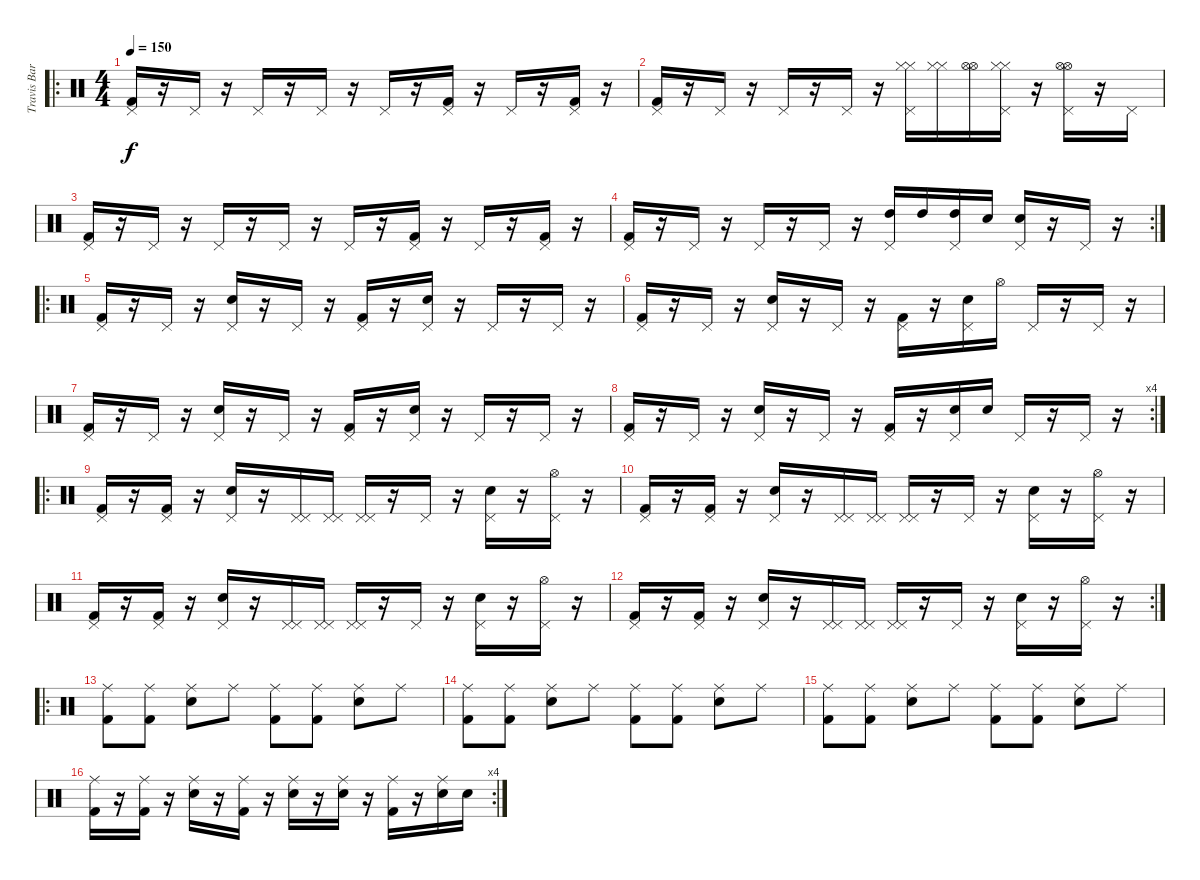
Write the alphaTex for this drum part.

\track ("Travis Barker - Drums" "Travis Bar") {instrument percussion}
\staff {score}
\articulation defaults
\ro
\ts (4 4)
\tempo 150
\clef neutral
\ks c
("Pedal Hi-Hat (hit)" "Kick (hit) 2").16{dy f} r.16 "Pedal Hi-Hat (hit)".16 r.16 "Pedal Hi-Hat (hit)".16 r.16 "Pedal Hi-Hat (hit)".16 r.16 "Pedal Hi-Hat (hit)".16 r.16 ("Pedal Hi-Hat (hit)" "Kick (hit) 2").16 r.16 "Pedal Hi-Hat (hit)".16 r.16 ("Pedal Hi-Hat (hit)" "Kick (hit) 2").16 r.16 |
("Pedal Hi-Hat (hit)" "Kick (hit) 2").16 r.16 "Pedal Hi-Hat (hit)".16 r.16 "Pedal Hi-Hat (hit)".16 r.16 "Pedal Hi-Hat (hit)".16 r.16 ("Pedal Hi-Hat (hit)" "Hi-Hat (closed)" "Hi-Hat (closed)").16 ("Hi-Hat (closed)" "Hi-Hat (closed)").16 ("Hi-Hat (open)" "Hi-Hat (open)").16 ("Pedal Hi-Hat (hit)" "Hi-Hat (closed)" "Hi-Hat (closed)").16 r.16 ("Pedal Hi-Hat (hit)" "Hi-Hat (open)" "Hi-Hat (open)").16 r.16 "Pedal Hi-Hat (hit)".16 |
("Pedal Hi-Hat (hit)" "Kick (hit) 2").16 r.16 "Pedal Hi-Hat (hit)".16 r.16 "Pedal Hi-Hat (hit)".16 r.16 "Pedal Hi-Hat (hit)".16 r.16 "Pedal Hi-Hat (hit)".16 r.16 ("Pedal Hi-Hat (hit)" "Kick (hit) 2").16 r.16 "Pedal Hi-Hat (hit)".16 r.16 ("Pedal Hi-Hat (hit)" "Kick (hit) 2").16 r.16 |
\rc 2
("Pedal Hi-Hat (hit)" "Kick (hit) 2").16 r.16 "Pedal Hi-Hat (hit)".16 r.16 "Pedal Hi-Hat (hit)".16 r.16 "Pedal Hi-Hat (hit)".16 r.16 ("Pedal Hi-Hat (hit)" "High Tom (hit)").16 "High Tom (hit)".16 ("Pedal Hi-Hat (hit)" "High Tom (hit)").16 "Snare (hit) 2".16 ("Pedal Hi-Hat (hit)" "Snare (hit) 2").16 r.16 "Pedal Hi-Hat (hit)".16 r.16 |
\ro
("Pedal Hi-Hat (hit)" "Kick (hit) 2").16 r.16 "Pedal Hi-Hat (hit)".16 r.16 ("Pedal Hi-Hat (hit)" "Snare (hit) 2").16 r.16 "Pedal Hi-Hat (hit)".16 r.16 ("Pedal Hi-Hat (hit)" "Kick (hit) 2").16 r.16 ("Pedal Hi-Hat (hit)" "Snare (hit) 2").16 r.16 "Pedal Hi-Hat (hit)".16 r.16 "Pedal Hi-Hat (hit)".16 r.16 |
("Pedal Hi-Hat (hit)" "Kick (hit) 2").16 r.16 "Pedal Hi-Hat (hit)".16 r.16 ("Pedal Hi-Hat (hit)" "Snare (hit) 2").16 r.16 "Pedal Hi-Hat (hit)".16 r.16 ("Pedal Hi-Hat (hit)" "Kick (hit) 2").16 r.16 ("Pedal Hi-Hat (hit)" "Snare (hit) 2").16 "Hi-Hat (open)".16 "Pedal Hi-Hat (hit)".16 r.16 "Pedal Hi-Hat (hit)".16 r.16 |
("Pedal Hi-Hat (hit)" "Kick (hit) 2").16 r.16 "Pedal Hi-Hat (hit)".16 r.16 ("Pedal Hi-Hat (hit)" "Snare (hit) 2").16 r.16 "Pedal Hi-Hat (hit)".16 r.16 ("Pedal Hi-Hat (hit)" "Kick (hit) 2").16 r.16 ("Pedal Hi-Hat (hit)" "Snare (hit) 2").16 r.16 "Pedal Hi-Hat (hit)".16 r.16 "Pedal Hi-Hat (hit)".16 r.16 |
\rc 4
("Pedal Hi-Hat (hit)" "Kick (hit) 2").16 r.16 "Pedal Hi-Hat (hit)".16 r.16 ("Pedal Hi-Hat (hit)" "Snare (hit) 2").16 r.16 "Pedal Hi-Hat (hit)".16 r.16 ("Pedal Hi-Hat (hit)" "Kick (hit) 2").16 r.16 ("Pedal Hi-Hat (hit)" "Snare (hit) 2").16 "Snare (hit) 2".16 "Pedal Hi-Hat (hit)".16 r.16 "Pedal Hi-Hat (hit)".16 r.16 |
\ro
("Pedal Hi-Hat (hit)" "Kick (hit) 2").16 r.16 ("Pedal Hi-Hat (hit)" "Kick (hit) 2").16 r.16 ("Pedal Hi-Hat (hit)" "Snare (hit) 2").16 r.16 ("Pedal Hi-Hat (hit)" "Pedal Hi-Hat (hit)").16 ("Pedal Hi-Hat (hit)" "Pedal Hi-Hat (hit)").16 ("Pedal Hi-Hat (hit)" "Pedal Hi-Hat (hit)").16 r.16 "Pedal Hi-Hat (hit)".16 r.16 ("Pedal Hi-Hat (hit)" "Snare (hit) 2").16 r.16 ("Pedal Hi-Hat (hit)" "Hi-Hat (open)").16 r.16 |
("Pedal Hi-Hat (hit)" "Kick (hit) 2").16 r.16 ("Pedal Hi-Hat (hit)" "Kick (hit) 2").16 r.16 ("Pedal Hi-Hat (hit)" "Snare (hit) 2").16 r.16 ("Pedal Hi-Hat (hit)" "Pedal Hi-Hat (hit)").16 ("Pedal Hi-Hat (hit)" "Pedal Hi-Hat (hit)").16 ("Pedal Hi-Hat (hit)" "Pedal Hi-Hat (hit)").16 r.16 "Pedal Hi-Hat (hit)".16 r.16 ("Pedal Hi-Hat (hit)" "Snare (hit) 2").16 r.16 ("Pedal Hi-Hat (hit)" "Hi-Hat (open)").16 r.16 |
("Pedal Hi-Hat (hit)" "Kick (hit) 2").16 r.16 ("Pedal Hi-Hat (hit)" "Kick (hit) 2").16 r.16 ("Pedal Hi-Hat (hit)" "Snare (hit) 2").16 r.16 ("Pedal Hi-Hat (hit)" "Pedal Hi-Hat (hit)").16 ("Pedal Hi-Hat (hit)" "Pedal Hi-Hat (hit)").16 ("Pedal Hi-Hat (hit)" "Pedal Hi-Hat (hit)").16 r.16 "Pedal Hi-Hat (hit)".16 r.16 ("Pedal Hi-Hat (hit)" "Snare (hit) 2").16 r.16 ("Pedal Hi-Hat (hit)" "Hi-Hat (open)").16 r.16 |
\rc 2
("Pedal Hi-Hat (hit)" "Kick (hit) 2").16 r.16 ("Pedal Hi-Hat (hit)" "Kick (hit) 2").16 r.16 ("Pedal Hi-Hat (hit)" "Snare (hit) 2").16 r.16 ("Pedal Hi-Hat (hit)" "Pedal Hi-Hat (hit)").16 ("Pedal Hi-Hat (hit)" "Pedal Hi-Hat (hit)").16 ("Pedal Hi-Hat (hit)" "Pedal Hi-Hat (hit)").16 r.16 "Pedal Hi-Hat (hit)".16 r.16 ("Pedal Hi-Hat (hit)" "Snare (hit) 2").16 r.16 ("Pedal Hi-Hat (hit)" "Hi-Hat (open)").16 r.16 |
\ro
("Ride (middle)" "Kick (hit) 2").8 ("Ride (middle)" "Kick (hit) 2").8 ("Ride (middle)" "Snare (hit) 2").8 "Ride (middle)".8 ("Ride (middle)" "Kick (hit) 2").8 ("Ride (middle)" "Kick (hit) 2").8 ("Ride (middle)" "Snare (hit) 2").8 "Ride (middle)".8 |
("Ride (middle)" "Kick (hit) 2").8 ("Ride (middle)" "Kick (hit) 2").8 ("Ride (middle)" "Snare (hit) 2").8 "Ride (middle)".8 ("Ride (middle)" "Kick (hit) 2").8 ("Ride (middle)" "Kick (hit) 2").8 ("Ride (middle)" "Snare (hit) 2").8 "Ride (middle)".8 |
("Ride (middle)" "Kick (hit) 2").8 ("Ride (middle)" "Kick (hit) 2").8 ("Ride (middle)" "Snare (hit) 2").8 "Ride (middle)".8 ("Ride (middle)" "Kick (hit) 2").8 ("Ride (middle)" "Kick (hit) 2").8 ("Ride (middle)" "Snare (hit) 2").8 "Ride (middle)".8 |
\rc 4
("Ride (middle)" "Kick (hit) 2").16 r.16 ("Ride (middle)" "Kick (hit) 2").16 r.16 ("Ride (middle)" "Snare (hit) 2").16 r.16 ("Ride (middle)" "Kick (hit) 2").16 r.16 ("Ride (middle)" "Snare (hit) 2").16 r.16 ("Ride (middle)" "Snare (hit) 2").16 r.16 ("Ride (middle)" "Kick (hit) 2").16 r.16 ("Ride (middle)" "Snare (hit) 2").16 "Snare (hit) 2".16
